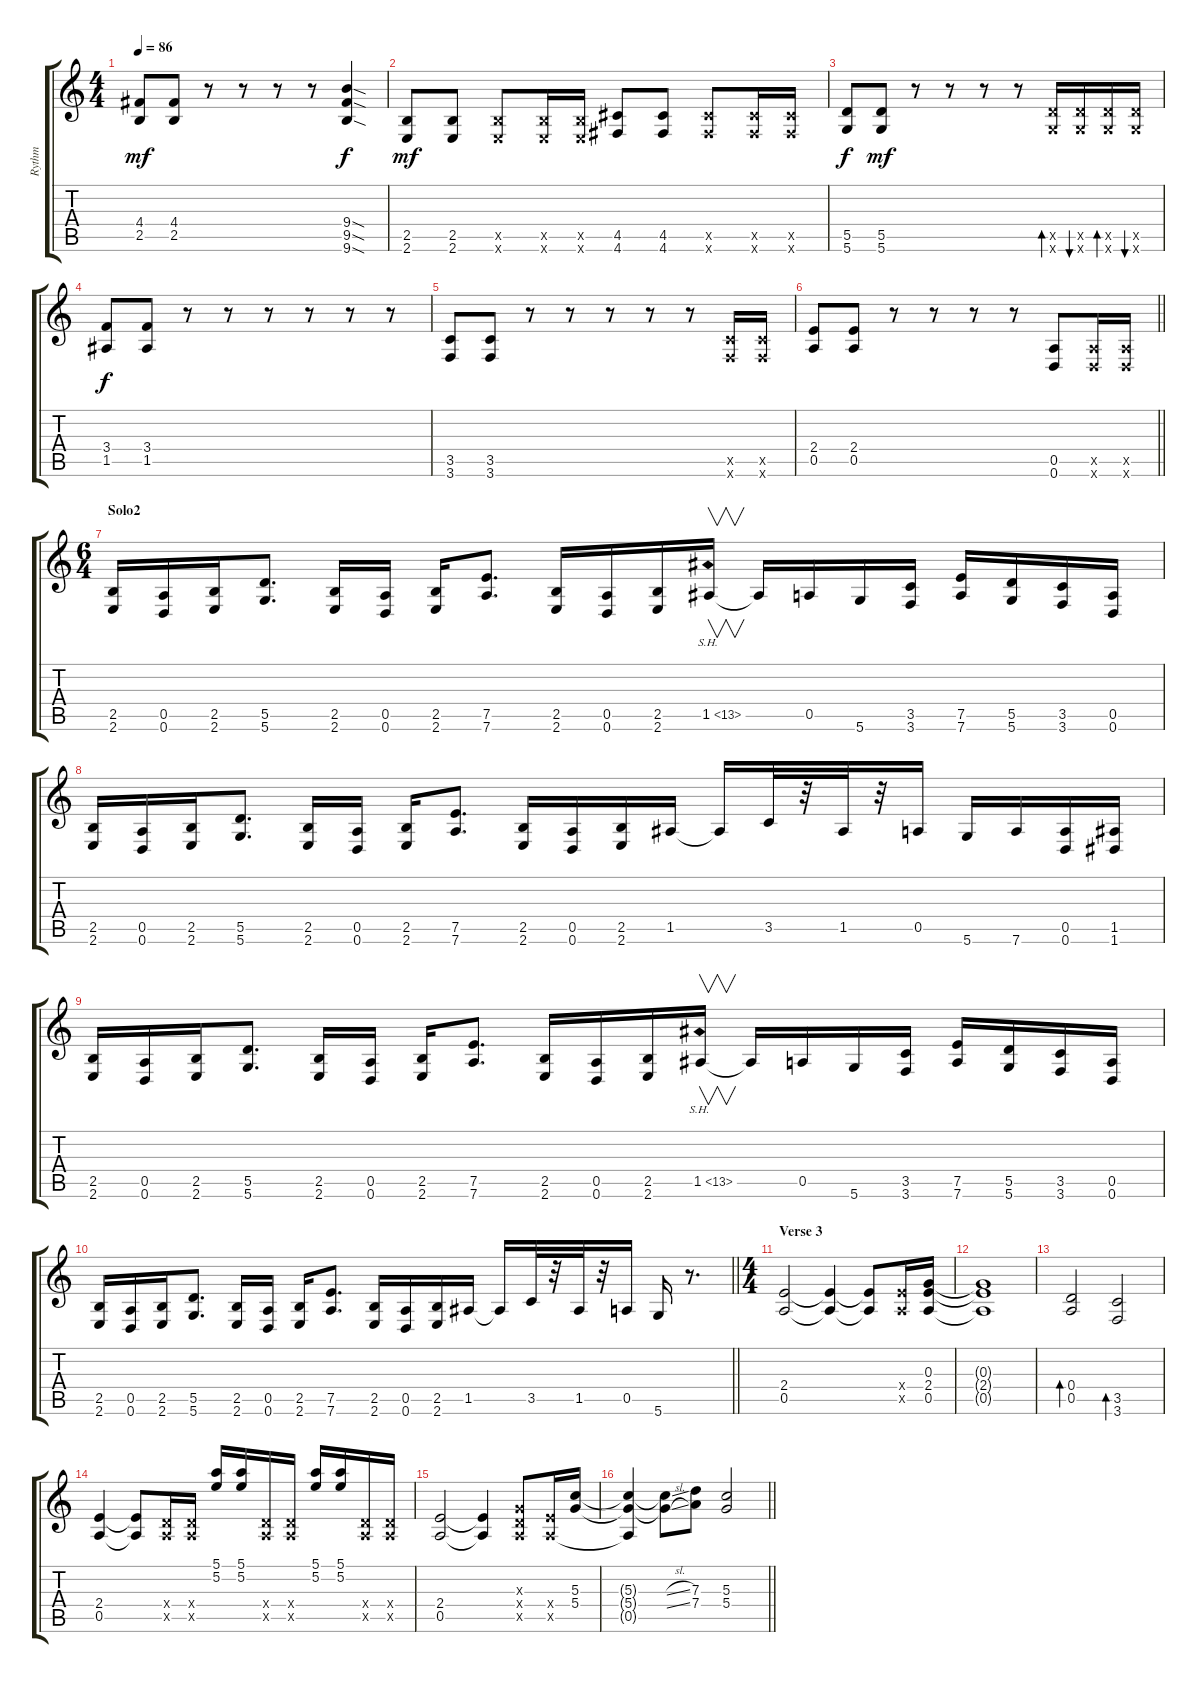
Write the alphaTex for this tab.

\track ("Rythm" "Rythm") {instrument overdrivenguitar}
\staff {score tabs}
\tuning (E4 B3 G3 D3 A2 D2) {hide}
\ts (4 4)
\tempo 86
\clef g2
\ks c
(4.4 2.5).8{dy mf} (4.4 2.5).8 r.8 r.8 r.8 r.8 (9.4{sod} 9.5{sod} 9.6{sod}).4{dy f} |
(2.5 2.6).8{dy mf} (2.5 2.6).8 (2.5{x} 2.6{x}).8 (2.5{x} 2.6{x}).16 (2.5{x} 2.6{x}).16 (4.5 4.6).8 (4.5 4.6).8 (4.5{x} 4.6{x}).8 (4.5{x} 4.6{x}).16 (4.5{x} 4.6{x}).16 |
(5.5 5.6).8{dy f} (5.5 5.6).8{dy mf} r.8 r.8 r.8 r.8 (5.5{x} 5.6{x}).16{bd 120} (5.5{x} 5.6{x}).16{bu 120} (5.5{x} 5.6{x}).16{bd 120} (5.5{x} 5.6{x}).16{bu 120} |
(3.4 1.5).8{dy f} (3.4 1.5).8 r.8 r.8 r.8 r.8 r.8 r.8 |
(3.5 3.6).8 (3.5 3.6).8 r.8 r.8 r.8 r.8 r.8 (3.5{x} 3.6{x}).16 (3.5{x} 3.6{x}).16 |
\barLineRight lightlight
(2.4 0.5).8 (2.4 0.5).8 r.8 r.8 r.8 r.8 (0.5 0.6).8 (0.5{x} 0.6{x}).16 (0.5{x} 0.6{x}).16 |
\ts (6 4)
\section ("" "Solo2")
(2.5 2.6).16 (0.5 0.6).16 (2.5 2.6).16 (5.5 5.6).8{d} (2.5 2.6).16 (0.5 0.6).16 (2.5 2.6).16 (7.5 7.6).8{d} (2.5 2.6).16 (0.5 0.6).16 (2.5 2.6).16 1.5{sh 12}.16{v} 1.5{t}.16 0.5.16 5.6.16 (3.5 3.6).16 (7.5 7.6).16 (5.5 5.6).16 (3.5 3.6).16 (0.5 0.6).16 |
(2.5 2.6).16 (0.5 0.6).16 (2.5 2.6).16 (5.5 5.6).8{d} (2.5 2.6).16 (0.5 0.6).16 (2.5 2.6).16 (7.5 7.6).8{d} (2.5 2.6).16 (0.5 0.6).16 (2.5 2.6).16 1.5.16 1.5{t}.16 3.5.32 r.32 1.5.32 r.32 0.5.16 5.6.16 7.6.16 (0.5 0.6).16 (1.5 1.6).16 |
(2.5 2.6).16 (0.5 0.6).16 (2.5 2.6).16 (5.5 5.6).8{d} (2.5 2.6).16 (0.5 0.6).16 (2.5 2.6).16 (7.5 7.6).8{d} (2.5 2.6).16 (0.5 0.6).16 (2.5 2.6).16 1.5{sh 12}.16{v} 1.5{t}.16 0.5.16 5.6.16 (3.5 3.6).16 (7.5 7.6).16 (5.5 5.6).16 (3.5 3.6).16 (0.5 0.6).16 |
\barLineRight lightlight
(2.5 2.6).16 (0.5 0.6).16 (2.5 2.6).16 (5.5 5.6).8{d} (2.5 2.6).16 (0.5 0.6).16 (2.5 2.6).16 (7.5 7.6).8{d} (2.5 2.6).16 (0.5 0.6).16 (2.5 2.6).16 1.5.16 1.5{t}.16 3.5.32 r.32 1.5.32 r.32 0.5.16 5.6.16 r.8{d} |
\ts (4 4)
\section ("" "Verse 3")
(2.4 0.5).2{volume 8} (2.4{t} 0.5{t}).4 (2.4{t} 0.5{t}).8 (2.4{x} 0.5{x}).16 (0.3 2.4 0.5).16 |
(0.3{t} 2.4{t} 0.5{t}).1 |
(0.4 0.5).2{bd 240} (3.5 3.6).2{bd 240} |
(2.4 0.5).4 (2.4{t} 0.5{t}).8 (0.4{x} 0.5{x}).16 (0.4{x} 0.5{x}).16 (5.1 5.2).16 (5.1 5.2).16 (0.4{x} 0.5{x}).16 (0.4{x} 0.5{x}).16 (5.1 5.2).16 (5.1 5.2).16 (0.4{x} 0.5{x}).16 (0.4{x} 0.5{x}).16 |
(2.4 0.5).2 (2.4{t} 0.5{t}).4 (0.3{x} 0.4{x} 0.5{x}).8 (2.4{x} 0.5{x}).16 (5.3 5.4).16 |
\barLineRight lightlight
(5.3{t} 5.4{t} 0.5{t}).4 (5.3{sl t} 5.4{sl t}).8 (7.3 7.4).8 (5.3 5.4).2
